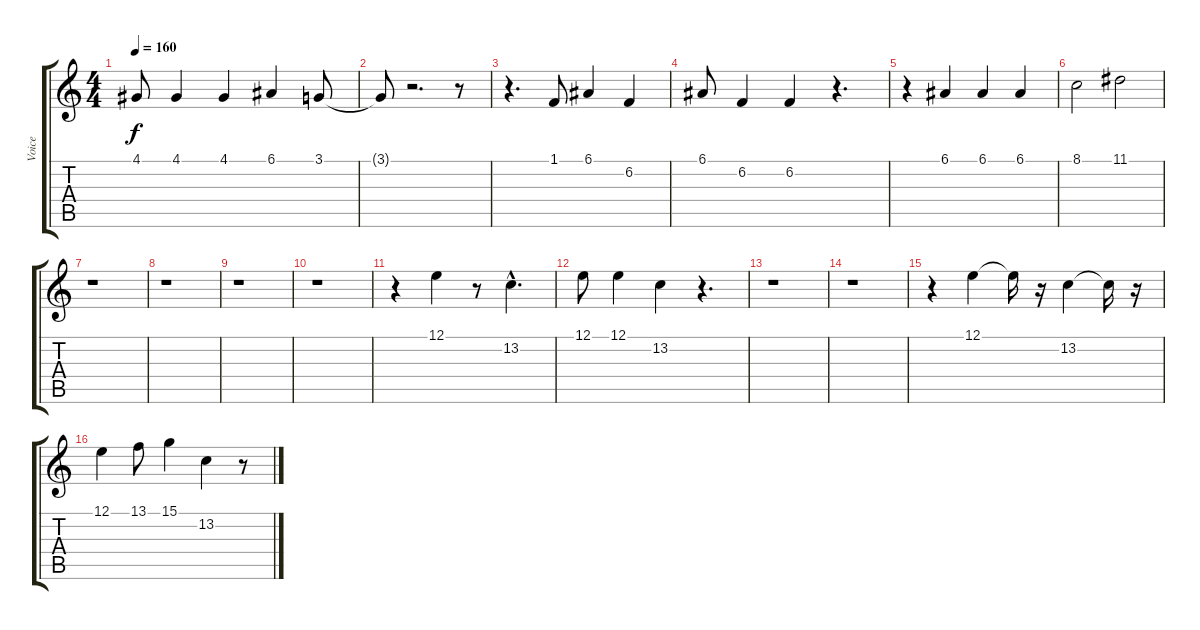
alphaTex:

\track ("Voice" "Voice") {instrument voiceoohs}
\staff {score tabs}
\tuning (E4 B3 G3 D3 A2 E2) {hide}
\ts (4 4)
\tempo 160
\clef g2
\ks c
4.1.8{dy f} 4.1.4 4.1.4 6.1.4 3.1.8 |
3.1{t}.8 r.2{d} r.8 |
r.4{d} 1.1.8 6.1.4 6.2.4 |
6.1.8 6.2.4 6.2.4 r.4{d} |
r.4 6.1.4 6.1.4 6.1.4 |
8.1.2 11.1.2 |
r.1 |
r.1 |
r.1 |
r.1 |
r.4 12.1.4 r.8 13.2{hac}.4{d} |
12.1.8 12.1.4 13.2.4 r.4{d} |
r.1 |
r.1 |
r.4 12.1.4 12.1{t}.16 r.16 13.2.4 13.2{t}.16 r.16 |
12.1.4 13.1.8 15.1.4 13.2.4 r.8
